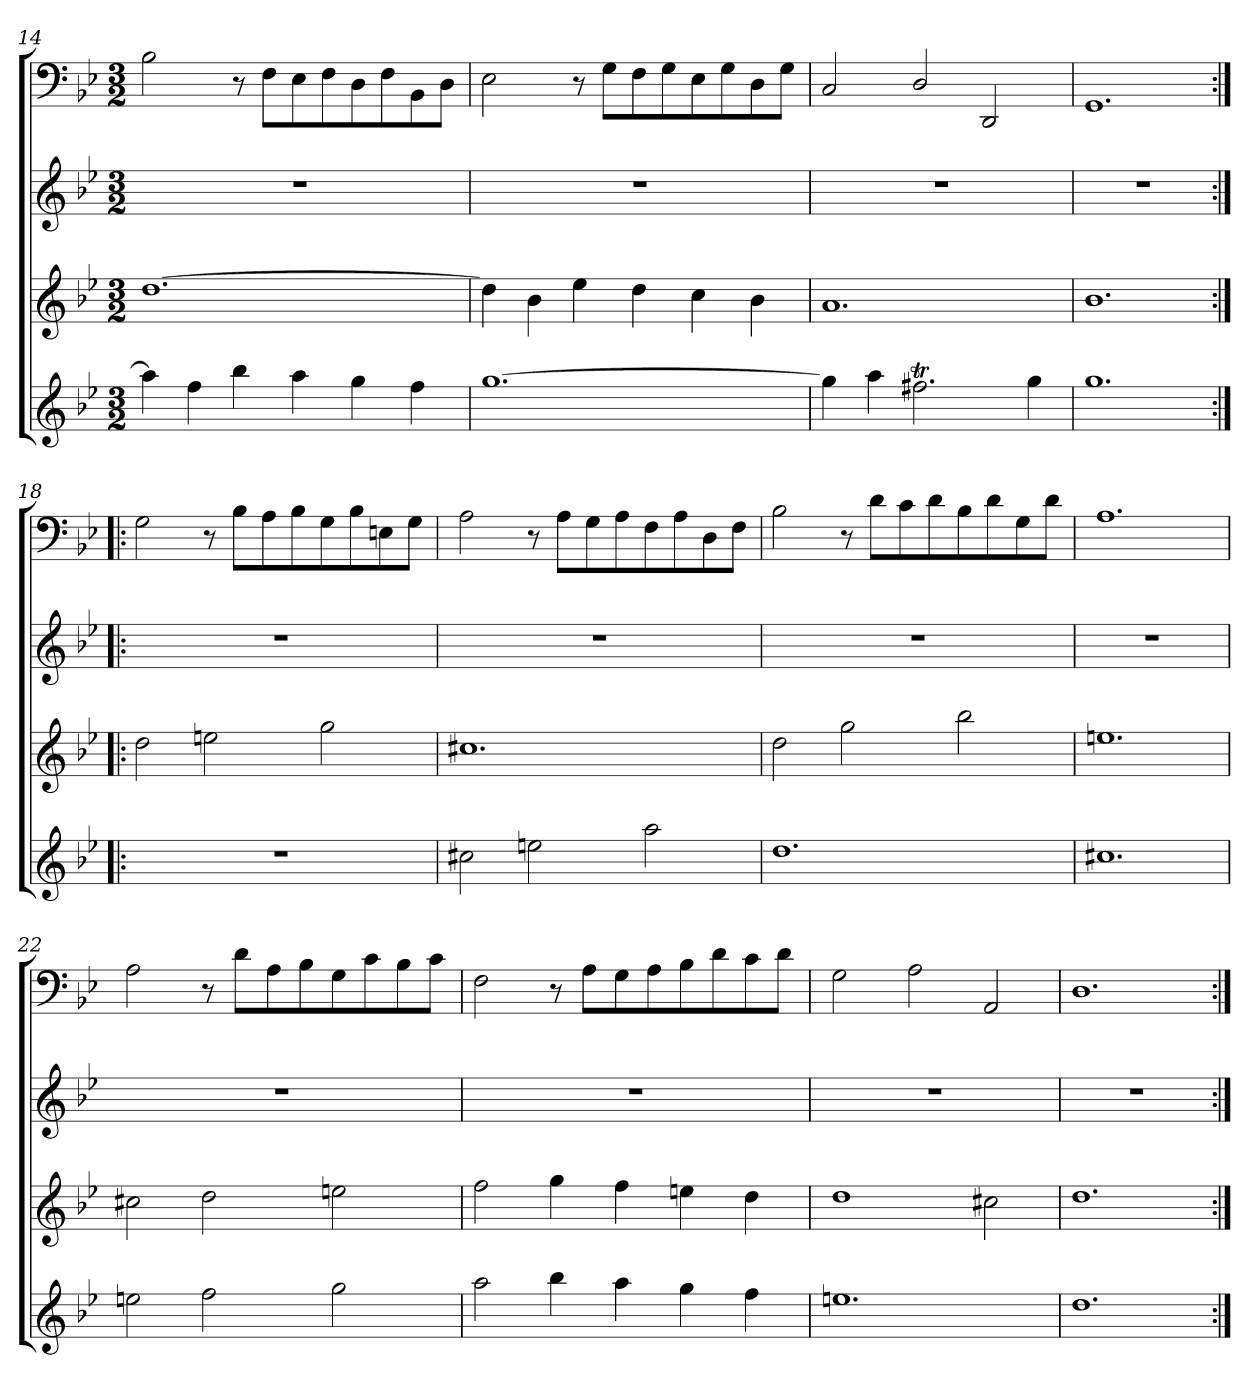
**kern	**kern	**kern	**kern
*part4	*part3	*part2	*part1
*staff4	*staff3	*staff2	*staff1
*clefG2	*clefG2	*clefG2	*clefF4
*k[b-e-]	*k[b-e-]	*k[b-e-]	*k[b-e-]
*g:	*g:	*g:	*g:
*M3/2	*M3/2	*M3/2	*M3/2
=14	=14	=14	=14
4aa\]	[1.dd\	1.r	2B-\
4ff\	.	.	.
4bb-\	.	.	8r
.	.	.	8F\L
4aa\	.	.	8E-\
.	.	.	8F\
4gg\	.	.	8D\
.	.	.	8F\
4ff\	.	.	8BB-\
.	.	.	8D\J
=15	=15	=15	=15
[1.gg\	4dd\]	1.r	2E-\
.	4b-\	.	.
.	4ee-\	.	8r
.	.	.	8G\L
.	4dd\	.	8F\
.	.	.	8G\
.	4cc\	.	8E-\
.	.	.	8G\
.	4b-\	.	8D\
.	.	.	8G\J
=16	=16	=16	=16
4gg\]	1.a/	1.r	2C/
4aa\	.	.	.
2.ff#Xt\	.	.	2D/
.	.	.	2DD/
4gg\	.	.	.
=17	=17	=17	=17
1.gg\	1.b-\	1.r	1.GG/
=18:|!|:	=18:|!|:	=18:|!|:	=18:|!|:
1.r	2dd\	1.r	2G\
.	2een\	.	8r
.	.	.	8B-\L
.	.	.	8A\
.	.	.	8B-\
.	2gg\	.	8G\
.	.	.	8B-\
.	.	.	8En\
.	.	.	8G\J
=19	=19	=19	=19
2cc#X\	1.cc#X\	1.r	2A\
2een\	.	.	8r
.	.	.	8A\L
.	.	.	8G\
.	.	.	8A\
2aa\	.	.	8F\
.	.	.	8A\
.	.	.	8D\
.	.	.	8F\J
=20	=20	=20	=20
1.dd\	2dd\	1.r	2B-\
.	2gg\	.	8r
.	.	.	8d\L
.	.	.	8c\
.	.	.	8d\
.	2bb-\	.	8B-\
.	.	.	8d\
.	.	.	8G\
.	.	.	8d\J
=21	=21	=21	=21
1.cc#X\	1.een\	1.r	1.A\
=22	=22	=22	=22
2een\	2cc#X\	1.r	2A\
2ff\	2dd\	.	8r
.	.	.	8d\L
.	.	.	8A\
.	.	.	8B-\
2gg\	2een\	.	8G\
.	.	.	8c\
.	.	.	8B-\
.	.	.	8c\J
=23	=23	=23	=23
2aa\	2ff\	1.r	2F\
4bb-\	4gg\	.	8r
.	.	.	8A\L
4aa\	4ff\	.	8G\
.	.	.	8A\
4gg\	4een\	.	8B-\
.	.	.	8d\
4ff\	4dd\	.	8c\
.	.	.	8d\J
=24	=24	=24	=24
1.een\	1dd\	1.r	2G\
.	.	.	2A\
.	2cc#X\	.	2AA/
=25	=25	=25	=25
1.dd\	1.dd\	1.r	1.D\
=:|!	=:|!	=:|!	=:|!
*-	*-	*-	*-
